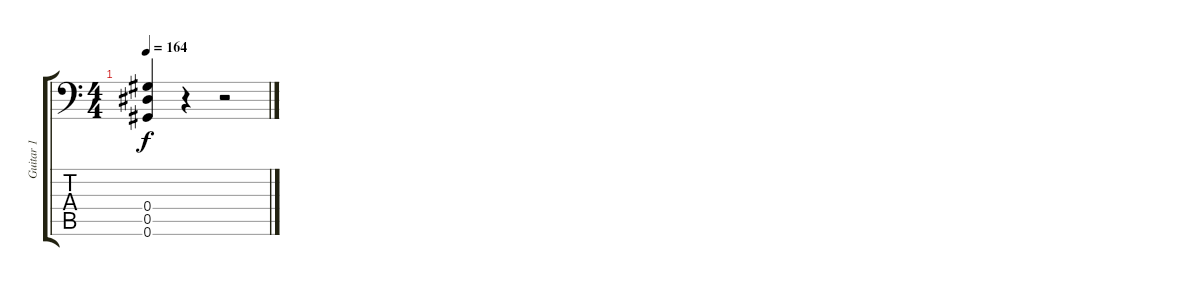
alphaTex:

\track ("Guitar 1" "Guitar 1") {instrument distortionguitar}
\staff {score tabs}
\tuning (Bb3 F3 Db3 Ab2 Eb2 Ab1) {hide}
\ts (4 4)
\tempo 164
\clef f4
\ks c
(0.4 0.5 0.6).4{dy f} r.4 r.2
